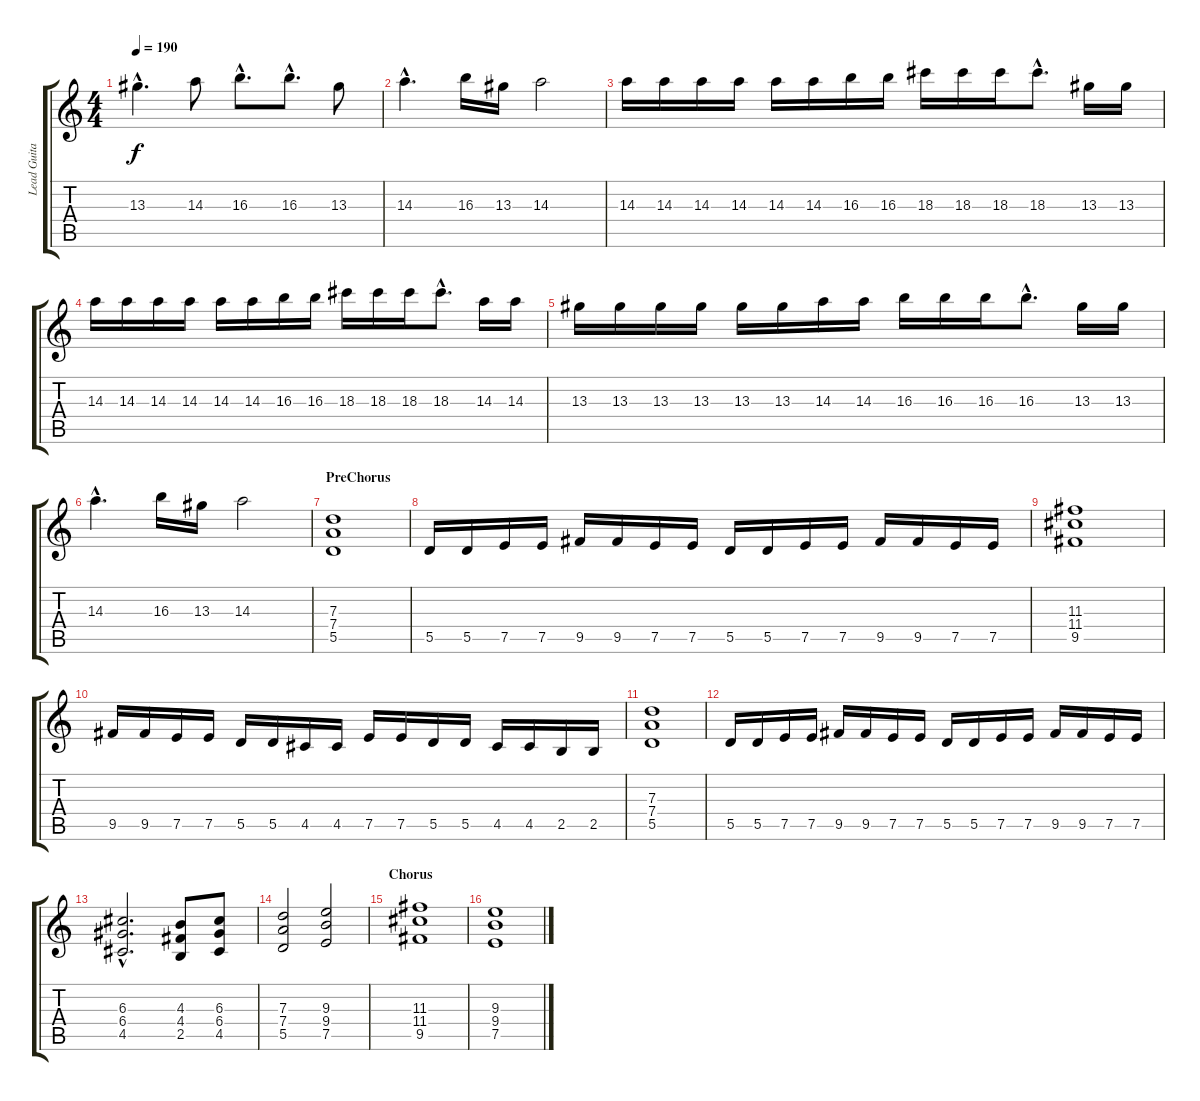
\track ("Lead Guitar I" "Lead Guita") {instrument distortionguitar}
\staff {score tabs}
\tuning (E4 B3 G3 D3 A2 E2) {hide}
\ts (4 4)
\tempo 190
\clef g2
\ks c
13.3{hac}.4{d dy f} 14.3.8 16.3{hac}.8{d} 16.3{hac}.8{d} 13.3.8 |
14.3{hac}.4{d} 16.3.16 13.3.16 14.3.2 |
14.3.16 14.3.16 14.3.16 14.3.16 14.3.16 14.3.16 16.3.16 16.3.16 18.3.16 18.3.16 18.3.16 18.3{hac}.8{d} 13.3.16 13.3.16 |
14.3.16 14.3.16 14.3.16 14.3.16 14.3.16 14.3.16 16.3.16 16.3.16 18.3.16 18.3.16 18.3.16 18.3{hac}.8{d} 14.3.16 14.3.16 |
13.3.16 13.3.16 13.3.16 13.3.16 13.3.16 13.3.16 14.3.16 14.3.16 16.3.16 16.3.16 16.3.16 16.3{hac}.8{d} 13.3.16 13.3.16 |
14.3{hac}.4{d} 16.3.16 13.3.16 14.3.2 |
\section ("" "PreChorus")
(7.3 7.4 5.5).1 |
5.5.16 5.5.16 7.5.16 7.5.16 9.5.16 9.5.16 7.5.16 7.5.16 5.5.16 5.5.16 7.5.16 7.5.16 9.5.16 9.5.16 7.5.16 7.5.16 |
(11.3 11.4 9.5).1 |
9.5.16 9.5.16 7.5.16 7.5.16 5.5.16 5.5.16 4.5.16 4.5.16 7.5.16 7.5.16 5.5.16 5.5.16 4.5.16 4.5.16 2.5.16 2.5.16 |
(7.3 7.4 5.5).1 |
5.5.16 5.5.16 7.5.16 7.5.16 9.5.16 9.5.16 7.5.16 7.5.16 5.5.16 5.5.16 7.5.16 7.5.16 9.5.16 9.5.16 7.5.16 7.5.16 |
(6.3{hac} 6.4{hac} 4.5{hac}).2{d} (4.3 4.4 2.5).8 (6.3 6.4 4.5).8 |
(7.3 7.4 5.5).2 (9.3 9.4 7.5).2 |
\section ("" "Chorus")
(11.3 11.4 9.5).1 |
(9.3 9.4 7.5).1
